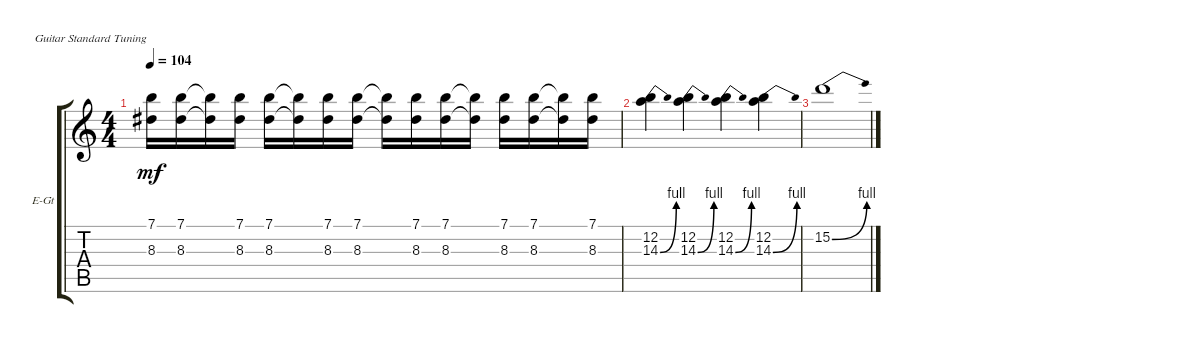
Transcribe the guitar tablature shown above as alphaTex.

\defaultSystemsLayout 4
\bracketExtendMode groupsimilarinstruments
\firstSystemTrackNameOrientation horizontal
\otherSystemsTrackNameOrientation horizontal
\track ("Electric Guitar" "E-Gt") {instrument overdrivenguitar}
\staff {score tabs}
\tuning (E4 B3 G3 D3 A2 E2)
\ts (4 4)
\tempo 104
\clef g2
\ks c
(8.3 7.1).16{dy mf} (8.3 7.1).16 (8.3{t} 7.1{t}).16 (8.3 7.1).16 (8.3 7.1).16 (8.3{t} 7.1{t}).16 (8.3 7.1).16 (8.3 7.1).16 (8.3{t} 7.1{t}).16 (8.3 7.1).16 (8.3 7.1).16 (8.3{t} 7.1{t}).16 (8.3 7.1).16 (8.3 7.1).16 (8.3{t} 7.1{t}).16 (8.3 7.1).16 |
(14.3{be (bend 0 0 15 4)} 12.2).4 (14.3{be (bend 0 0 15 4)} 12.2).4 (14.3{be (bend 0 0 15 4)} 12.2).4 (14.3{be (bend 0 0 15 4)} 12.2).4 |
15.2{be (bend 0 0 15 4)}.1
